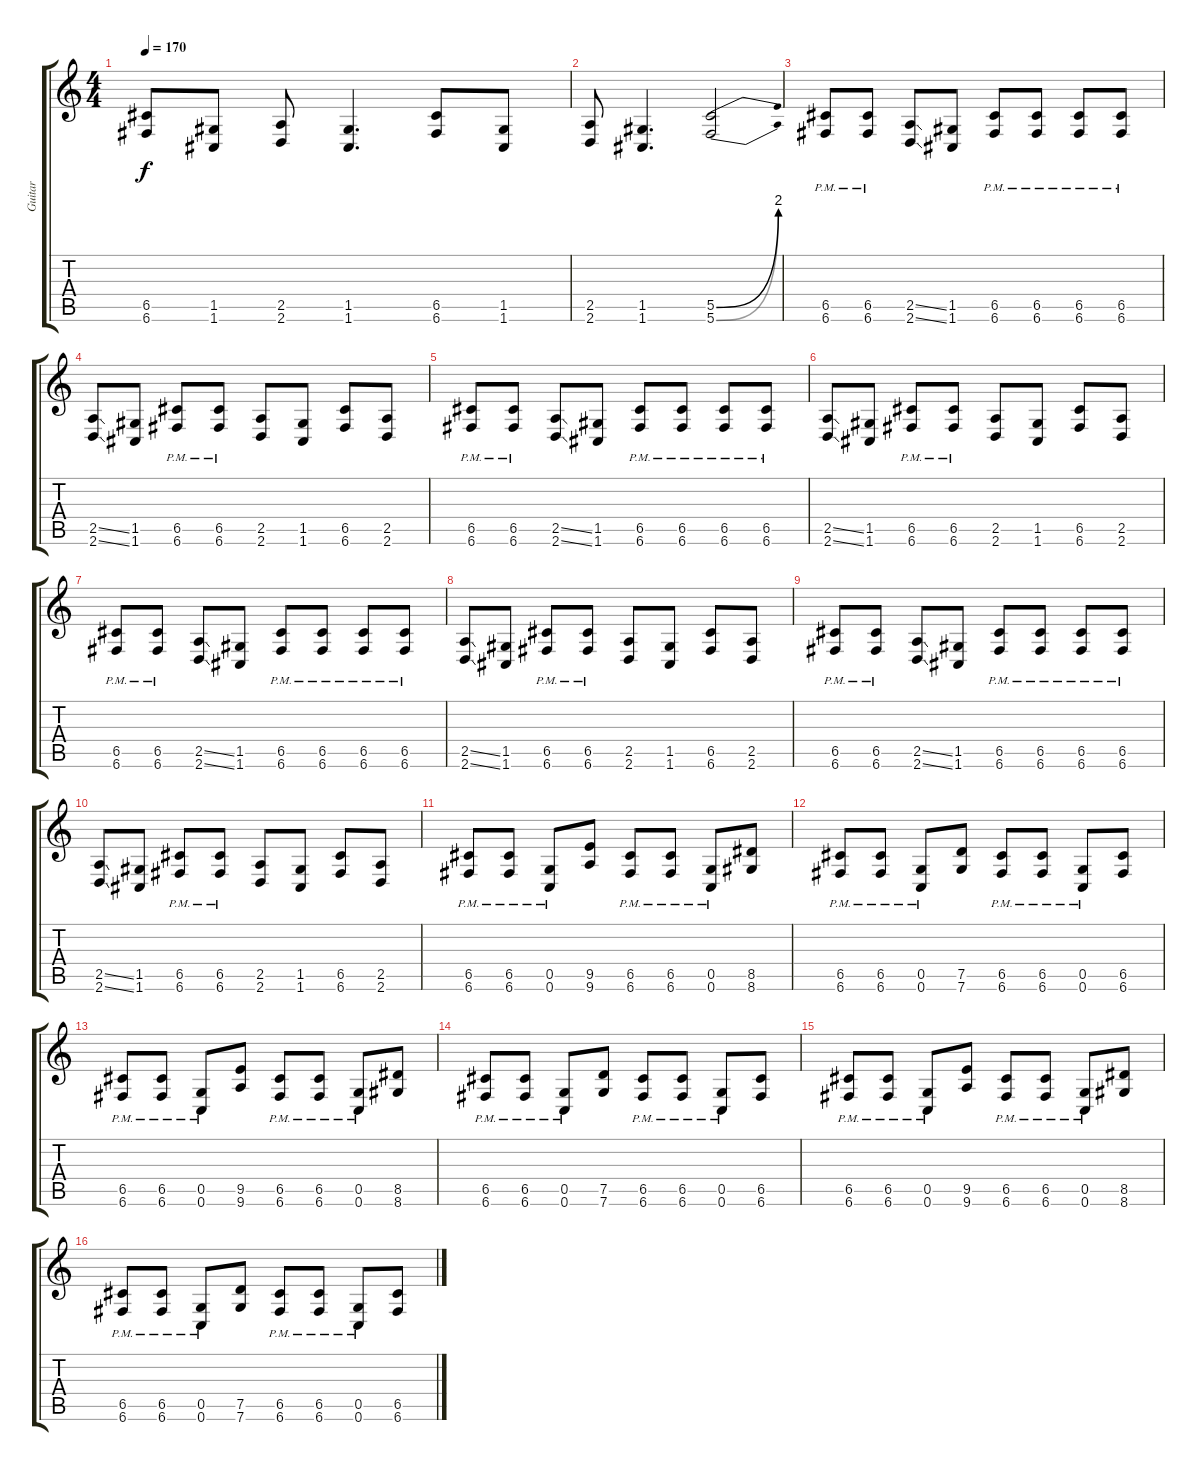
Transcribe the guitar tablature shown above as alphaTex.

\track ("Guitar" "Guitar") {instrument distortionguitar}
\staff {score tabs}
\tuning (D4 A3 F3 C3 G2 C2) {hide}
\ts (4 4)
\tempo 170
\clef g2
\ks c
(6.5 6.6).8{dy f} (1.5 1.6).8 (2.5 2.6).8 (1.5 1.6).4{d} (6.5 6.6).8 (1.5 1.6).8 |
(2.5 2.6).8 (1.5 1.6).4{d} (5.5{be (bend 0 0 60 8)} 5.6{be (bend 0 0 60 8)}).2 |
(6.5{pm} 6.6{pm}).8 (6.5{pm} 6.6{pm}).8 (2.5{ss} 2.6{ss}).8 (1.5 1.6).8 (6.5{pm} 6.6{pm}).8 (6.5{pm} 6.6{pm}).8 (6.5{pm} 6.6{pm}).8 (6.5{pm} 6.6{pm}).8 |
(2.5{ss} 2.6{ss}).8 (1.5 1.6).8 (6.5{pm} 6.6{pm}).8 (6.5{pm} 6.6{pm}).8 (2.5 2.6).8 (1.5 1.6).8 (6.5 6.6).8 (2.5 2.6).8 |
(6.5{pm} 6.6{pm}).8 (6.5{pm} 6.6{pm}).8 (2.5{ss} 2.6{ss}).8 (1.5 1.6).8 (6.5{pm} 6.6{pm}).8 (6.5{pm} 6.6{pm}).8 (6.5{pm} 6.6{pm}).8 (6.5{pm} 6.6{pm}).8 |
(2.5{ss} 2.6{ss}).8 (1.5 1.6).8 (6.5{pm} 6.6{pm}).8 (6.5{pm} 6.6{pm}).8 (2.5 2.6).8 (1.5 1.6).8 (6.5 6.6).8 (2.5 2.6).8 |
(6.5{pm} 6.6{pm}).8 (6.5{pm} 6.6{pm}).8 (2.5{ss} 2.6{ss}).8 (1.5 1.6).8 (6.5{pm} 6.6{pm}).8 (6.5{pm} 6.6{pm}).8 (6.5{pm} 6.6{pm}).8 (6.5{pm} 6.6{pm}).8 |
(2.5{ss} 2.6{ss}).8 (1.5 1.6).8 (6.5{pm} 6.6{pm}).8 (6.5{pm} 6.6{pm}).8 (2.5 2.6).8 (1.5 1.6).8 (6.5 6.6).8 (2.5 2.6).8 |
(6.5{pm} 6.6{pm}).8 (6.5{pm} 6.6{pm}).8 (2.5{ss} 2.6{ss}).8 (1.5 1.6).8 (6.5{pm} 6.6{pm}).8 (6.5{pm} 6.6{pm}).8 (6.5{pm} 6.6{pm}).8 (6.5{pm} 6.6{pm}).8 |
(2.5{ss} 2.6{ss}).8 (1.5 1.6).8 (6.5{pm} 6.6{pm}).8 (6.5{pm} 6.6{pm}).8 (2.5 2.6).8 (1.5 1.6).8 (6.5 6.6).8 (2.5 2.6).8 |
(6.5{pm} 6.6{pm}).8 (6.5{pm} 6.6{pm}).8 (0.5{pm} 0.6{pm}).8 (9.5 9.6).8 (6.5{pm} 6.6{pm}).8 (6.5{pm} 6.6{pm}).8 (0.5{pm} 0.6{pm}).8 (8.5 8.6).8 |
(6.5{pm} 6.6{pm}).8 (6.5{pm} 6.6{pm}).8 (0.5{pm} 0.6{pm}).8 (7.5 7.6).8 (6.5{pm} 6.6{pm}).8 (6.5{pm} 6.6{pm}).8 (0.5{pm} 0.6{pm}).8 (6.5 6.6).8 |
(6.5{pm} 6.6{pm}).8 (6.5{pm} 6.6{pm}).8 (0.5{pm} 0.6{pm}).8 (9.5 9.6).8 (6.5{pm} 6.6{pm}).8 (6.5{pm} 6.6{pm}).8 (0.5{pm} 0.6{pm}).8 (8.5 8.6).8 |
(6.5{pm} 6.6{pm}).8 (6.5{pm} 6.6{pm}).8 (0.5{pm} 0.6{pm}).8 (7.5 7.6).8 (6.5{pm} 6.6{pm}).8 (6.5{pm} 6.6{pm}).8 (0.5{pm} 0.6{pm}).8 (6.5 6.6).8 |
(6.5{pm} 6.6{pm}).8 (6.5{pm} 6.6{pm}).8 (0.5{pm} 0.6{pm}).8 (9.5 9.6).8 (6.5{pm} 6.6{pm}).8 (6.5{pm} 6.6{pm}).8 (0.5{pm} 0.6{pm}).8 (8.5 8.6).8 |
(6.5{pm} 6.6{pm}).8 (6.5{pm} 6.6{pm}).8 (0.5{pm} 0.6{pm}).8 (7.5 7.6).8 (6.5{pm} 6.6{pm}).8 (6.5{pm} 6.6{pm}).8 (0.5{pm} 0.6{pm}).8 (6.5 6.6).8
